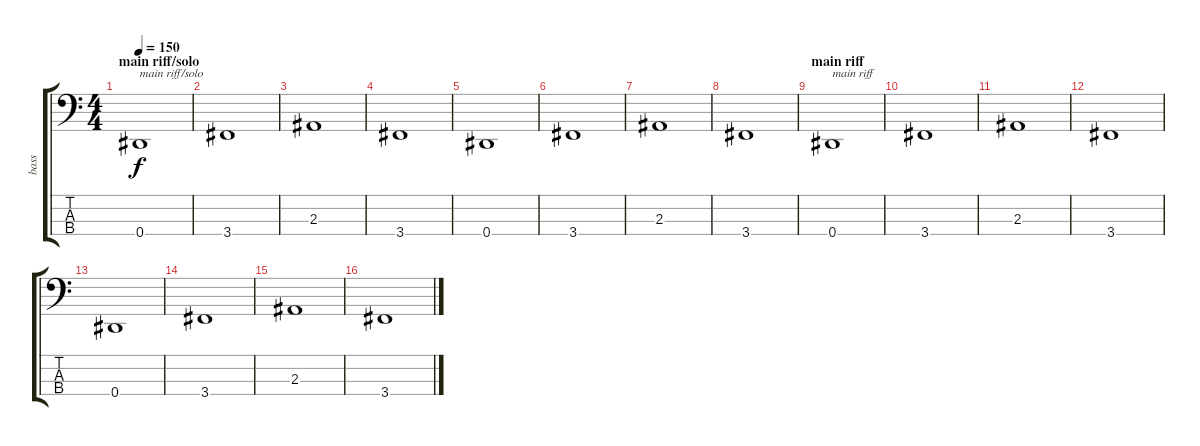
\track ("bass" "bass") {instrument electricbasspick}
\staff {score tabs}
\tuning (Gb2 Db2 Ab1 Eb1) {hide}
\ts (4 4)
\section ("" "main riff/solo")
\tempo 150
\clef f4
\ks c
0.4.1{txt "main riff/solo" dy f} |
3.4.1 |
2.3.1 |
3.4.1 |
0.4.1 |
3.4.1 |
2.3.1 |
3.4.1 |
\section ("" "main riff")
0.4.1{txt "main riff"} |
3.4.1 |
2.3.1 |
3.4.1 |
0.4.1 |
3.4.1 |
2.3.1 |
3.4.1
